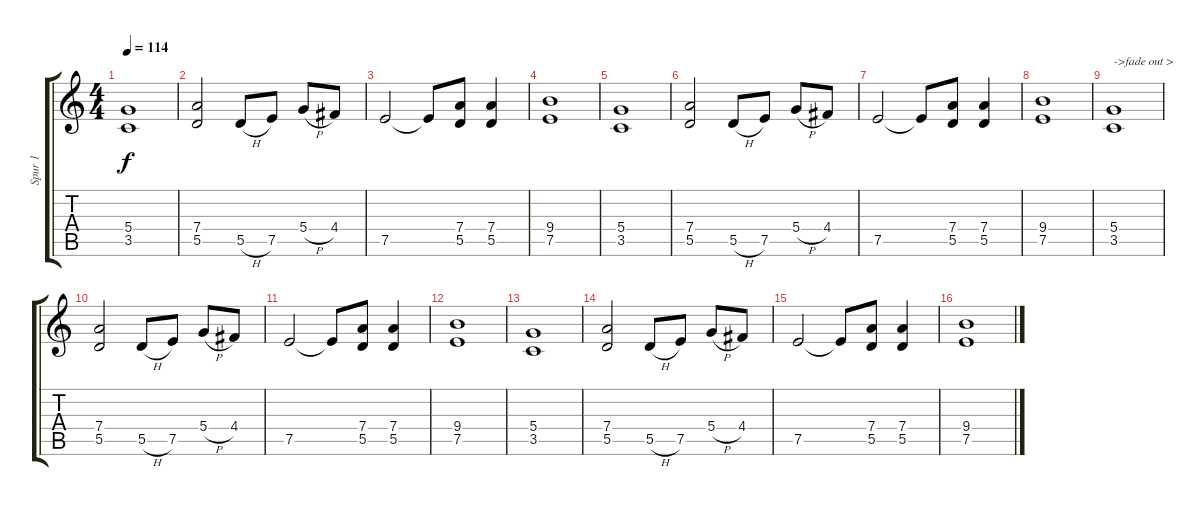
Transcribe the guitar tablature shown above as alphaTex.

\track ("Spur 1" "Spur 1") {instrument distortionguitar}
\staff {score tabs}
\tuning (E4 B3 G3 D3 A2 E2) {hide}
\ts (4 4)
\tempo 114
\clef g2
\ks c
(5.4 3.5).1{dy f} |
(7.4 5.5).2 5.5{h}.8 7.5.8 5.4{h}.8 4.4.8 |
7.5.2 7.5{t}.8 (7.4 5.5).8 (7.4 5.5).4 |
(9.4 7.5).1 |
(5.4 3.5).1 |
(7.4 5.5).2 5.5{h}.8 7.5.8 5.4{h}.8 4.4.8 |
7.5.2 7.5{t}.8 (7.4 5.5).8 (7.4 5.5).4 |
(9.4 7.5).1 |
(5.4 3.5).1{txt "->fade out >" volume 12} |
(7.4 5.5).2{volume 11} 5.5{h}.8 7.5.8 5.4{h}.8 4.4.8 |
7.5.2{volume 10} 7.5{t}.8 (7.4 5.5).8 (7.4 5.5).4 |
(9.4 7.5).1{volume 9} |
(5.4 3.5).1{volume 8} |
(7.4 5.5).2{volume 7} 5.5{h}.8 7.5.8 5.4{h}.8 4.4.8 |
7.5.2{volume 6} 7.5{t}.8 (7.4 5.5).8 (7.4 5.5).4 |
(9.4 7.5).1{volume 5}
